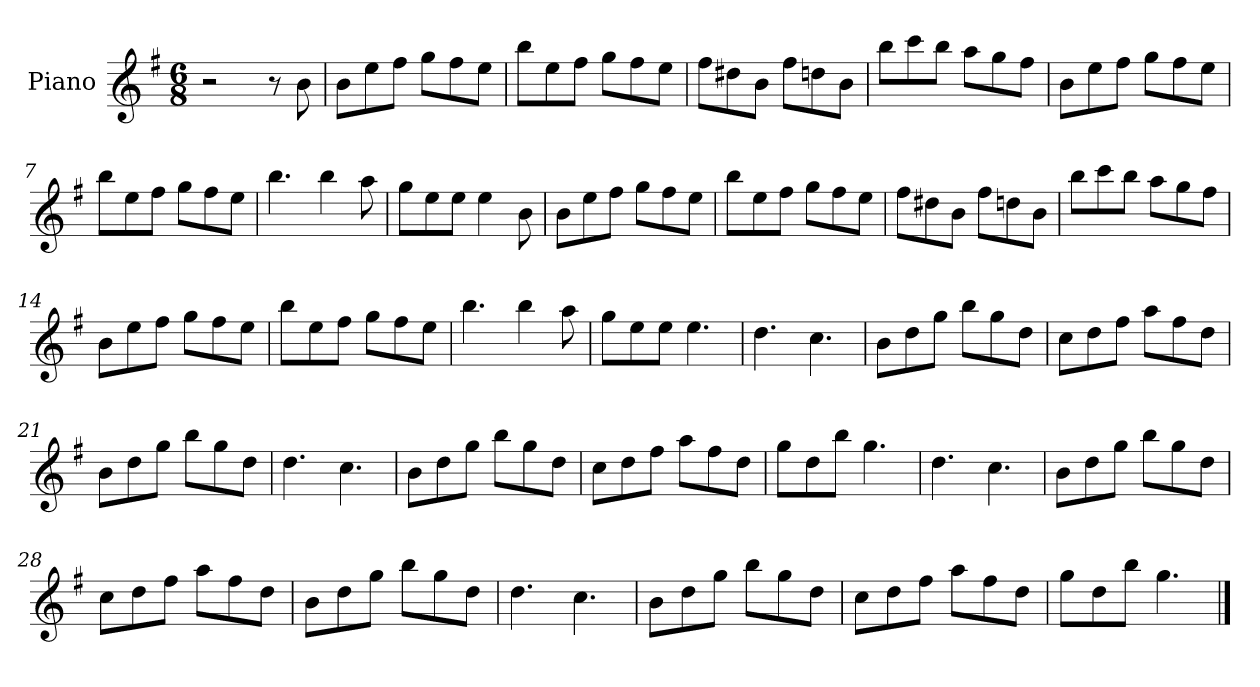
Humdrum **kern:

**kern
*part1
*staff1
*I"Piano
*I'Pno
*clefG2
*k[f#]
*M6/8
=1
2r
8r
8b\
=2
8b\L
8ee\
8ff#\J
8gg\L
8ff#\
8ee\J
=3
8bb\L
8ee\
8ff#\J
8gg\L
8ff#\
8ee\J
=4
8ff#\L
8dd#X\
8b\J
8ff#\L
8ddn\
8b\J
=5
8bb\L
8ccc\
8bb\J
8aa\L
8gg\
8ff#\J
=6
8b\L
8ee\
8ff#\J
8gg\L
8ff#\
8ee\J
=7
8bb\L
8ee\
8ff#\J
8gg\L
8ff#\
8ee\J
=8
4.bb\
4bb\
8aa\
=9
8gg\L
8ee\
8ee\J
4ee\
8b\
=10
8b\L
8ee\
8ff#\J
8gg\L
8ff#\
8ee\J
=11
8bb\L
8ee\
8ff#\J
8gg\L
8ff#\
8ee\J
=12
8ff#\L
8dd#X\
8b\J
8ff#\L
8ddn\
8b\J
=13
8bb\L
8ccc\
8bb\J
8aa\L
8gg\
8ff#\J
=14
8b\L
8ee\
8ff#\J
8gg\L
8ff#\
8ee\J
=15
8bb\L
8ee\
8ff#\J
8gg\L
8ff#\
8ee\J
=16
4.bb\
4bb\
8aa\
=17
8gg\L
8ee\
8ee\J
4.ee\
=18
4.dd\
4.cc\
=19
8b\L
8dd\
8gg\J
8bb\L
8gg\
8dd\J
=20
8cc\L
8dd\
8ff#\J
8aa\L
8ff#\
8dd\J
=21
8b\L
8dd\
8gg\J
8bb\L
8gg\
8dd\J
=22
4.dd\
4.cc\
=23
8b\L
8dd\
8gg\J
8bb\L
8gg\
8dd\J
=24
8cc\L
8dd\
8ff#\J
8aa\L
8ff#\
8dd\J
=25
8gg\L
8dd\
8bb\J
4.gg\
=26
4.dd\
4.cc\
=27
8b\L
8dd\
8gg\J
8bb\L
8gg\
8dd\J
=28
8cc\L
8dd\
8ff#\J
8aa\L
8ff#\
8dd\J
=29
8b\L
8dd\
8gg\J
8bb\L
8gg\
8dd\J
=30
4.dd\
4.cc\
=31
8b\L
8dd\
8gg\J
8bb\L
8gg\
8dd\J
=32
8cc\L
8dd\
8ff#\J
8aa\L
8ff#\
8dd\J
=33
8gg\L
8dd\
8bb\J
4.gg\
==
*-
